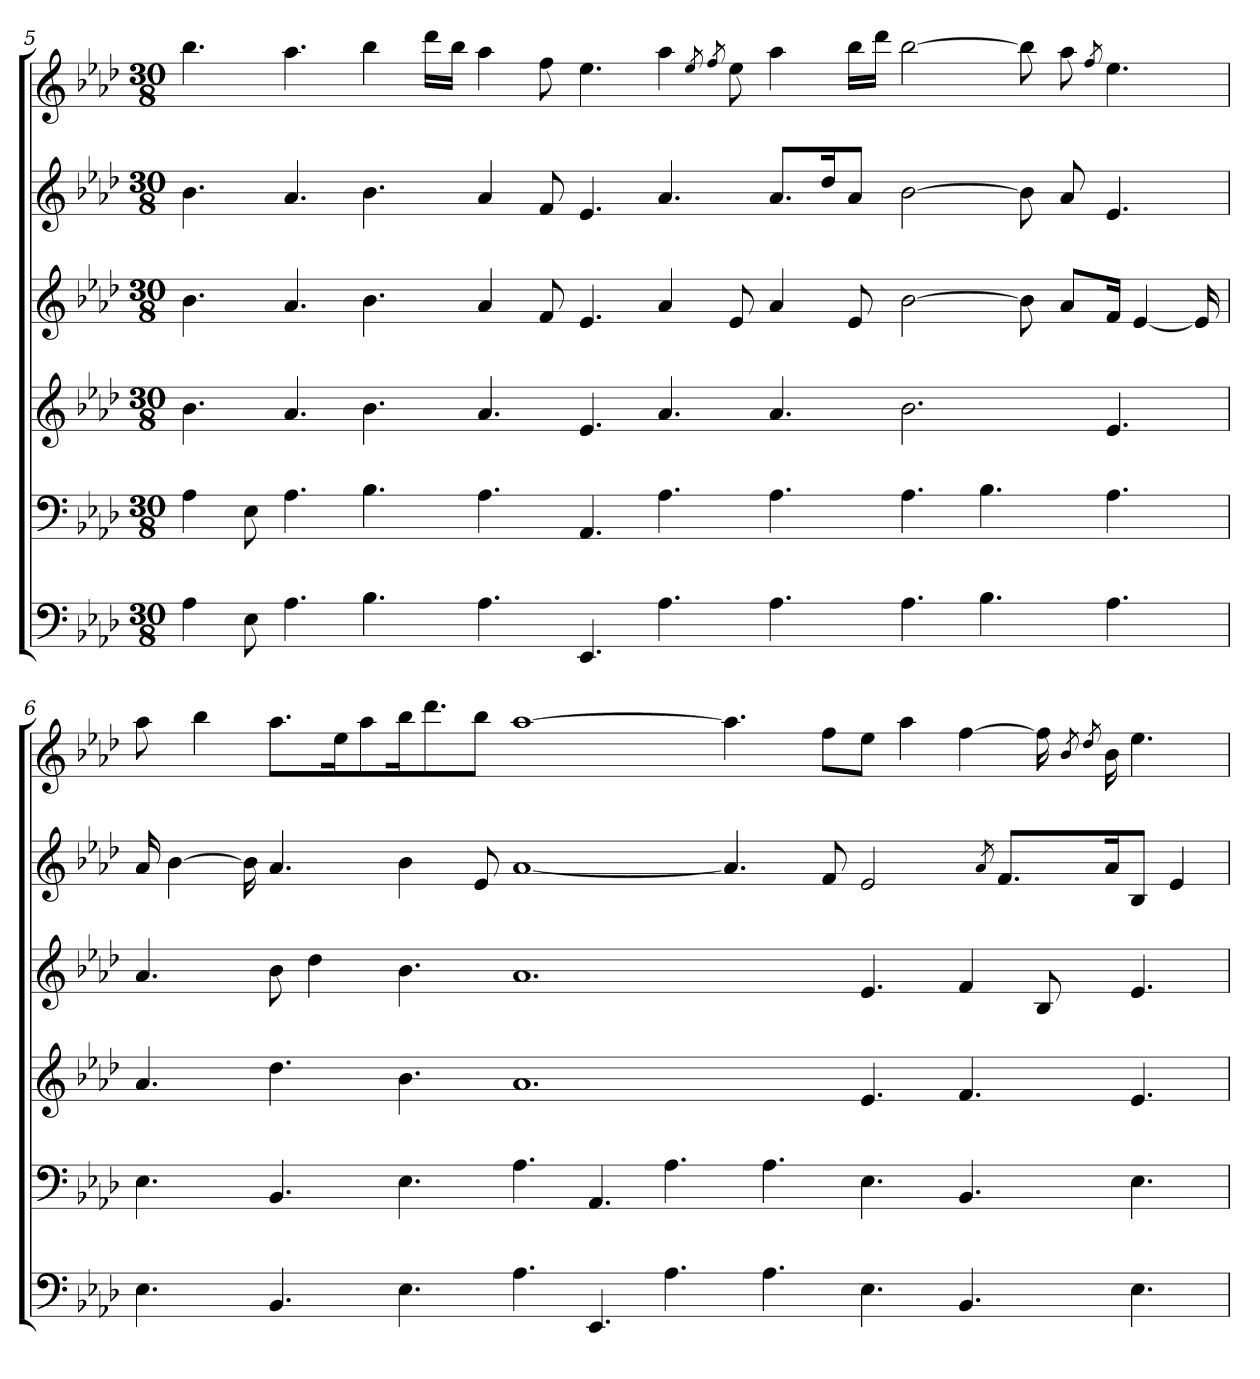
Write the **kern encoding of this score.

**kern	**kern	**kern	**kern	**kern	**kern
*part6	*part5	*part4	*part3	*part2	*part1
*staff6	*staff5	*staff4	*staff3	*staff2	*staff1
*clefF4	*clefF4	*clefG2	*clefG2	*clefG2	*clefG2
*k[b-e-a-d-]	*k[b-e-a-d-]	*k[b-e-a-d-]	*k[b-e-a-d-]	*k[b-e-a-d-]	*k[b-e-a-d-]
*M30/8	*M30/8	*M30/8	*M30/8	*M30/8	*M30/8
=5	=5	=5	=5	=5	=5
4A-	4A-	4.b-	4.b-	4.b-	4.bb-
8E-	8E-	.	.	.	.
4.A-	4.A-	4.a-	4.a-	4.a-	4.aa-
4.B-	4.B-	4.b-	4.b-	4.b-	4bb-
.	.	.	.	.	16ddd-\LL
.	.	.	.	.	16bb-\JJ
4.A-	4.A-	4.a-	4a-	4a-	4aa-
.	.	.	8f	8f	8ff
4.EE-	4.AA-	4.e-	4.e-	4.e-	4.ee-
4.A-	4.A-	4.a-	4a-	4.a-	4aa-
.	.	.	.	.	8qee-
.	.	.	.	.	8qff
.	.	.	8e-	.	8ee-
4.A-	4.A-	4.a-	4a-	8.a-/L	4aa-
.	.	.	.	16dd-/K	.
.	.	.	8e-	8a-/J	16bb-\LL
.	.	.	.	.	16ddd-\JJ
4.A-	4.A-	2.b-	[2b-	[2b-	[2bb-
4.B-	4.B-	.	.	.	.
.	.	.	8b-]	8b-]	8bb-]
.	.	.	8a-/L	8a-	8aa-
.	.	.	.	.	8qff
4.A-	4.A-	4.e-	16f/Jk	4.e-	4.ee-
.	.	.	[4e-	.	.
.	.	.	16e-]	.	.
=6	=6	=6	=6	=6	=6
4.E-	4.E-	4.a-	4.a-	16a-	8aa-
.	.	.	.	[4b-	.
.	.	.	.	.	4bb-
.	.	.	.	16b-]	.
4.BB-	4.BB-	4.dd-	8b-	4.a-	8.aa-\L
.	.	.	4dd-	.	.
.	.	.	.	.	16ee-\K
.	.	.	.	.	8aa-\
4.E-	4.E-	4.b-	4.b-	4b-	16bb-\K
.	.	.	.	.	8.ddd-\
.	.	.	.	8e-	8bb-\J
4.A-	4.A-	1.a-	1.a-	[1a-	[1aa-
4.EE-	4.AA-	.	.	.	.
4.A-	4.A-	.	.	.	.
.	.	.	.	4.a-]	4.aa-]
4.A-	4.A-	.	.	.	.
.	.	.	.	8f	8ff\L
4.E-	4.E-	4.e-	4.e-	2e-	8ee-\J
.	.	.	.	.	4aa-
4.BB-	4.BB-	4.f	4f	.	[4ff
.	.	.	.	8qa-	.
.	.	.	.	8.f/L	.
.	.	.	8B-	.	16ff]
.	.	.	.	.	8qb-
.	.	.	.	.	8qdd-
.	.	.	.	16a-/K	16b-
4.E-	4.E-	4.e-	4.e-	8B-/J	4.ee-
.	.	.	.	4e-	.
=	=	=	=	=	=
*-	*-	*-	*-	*-	*-
